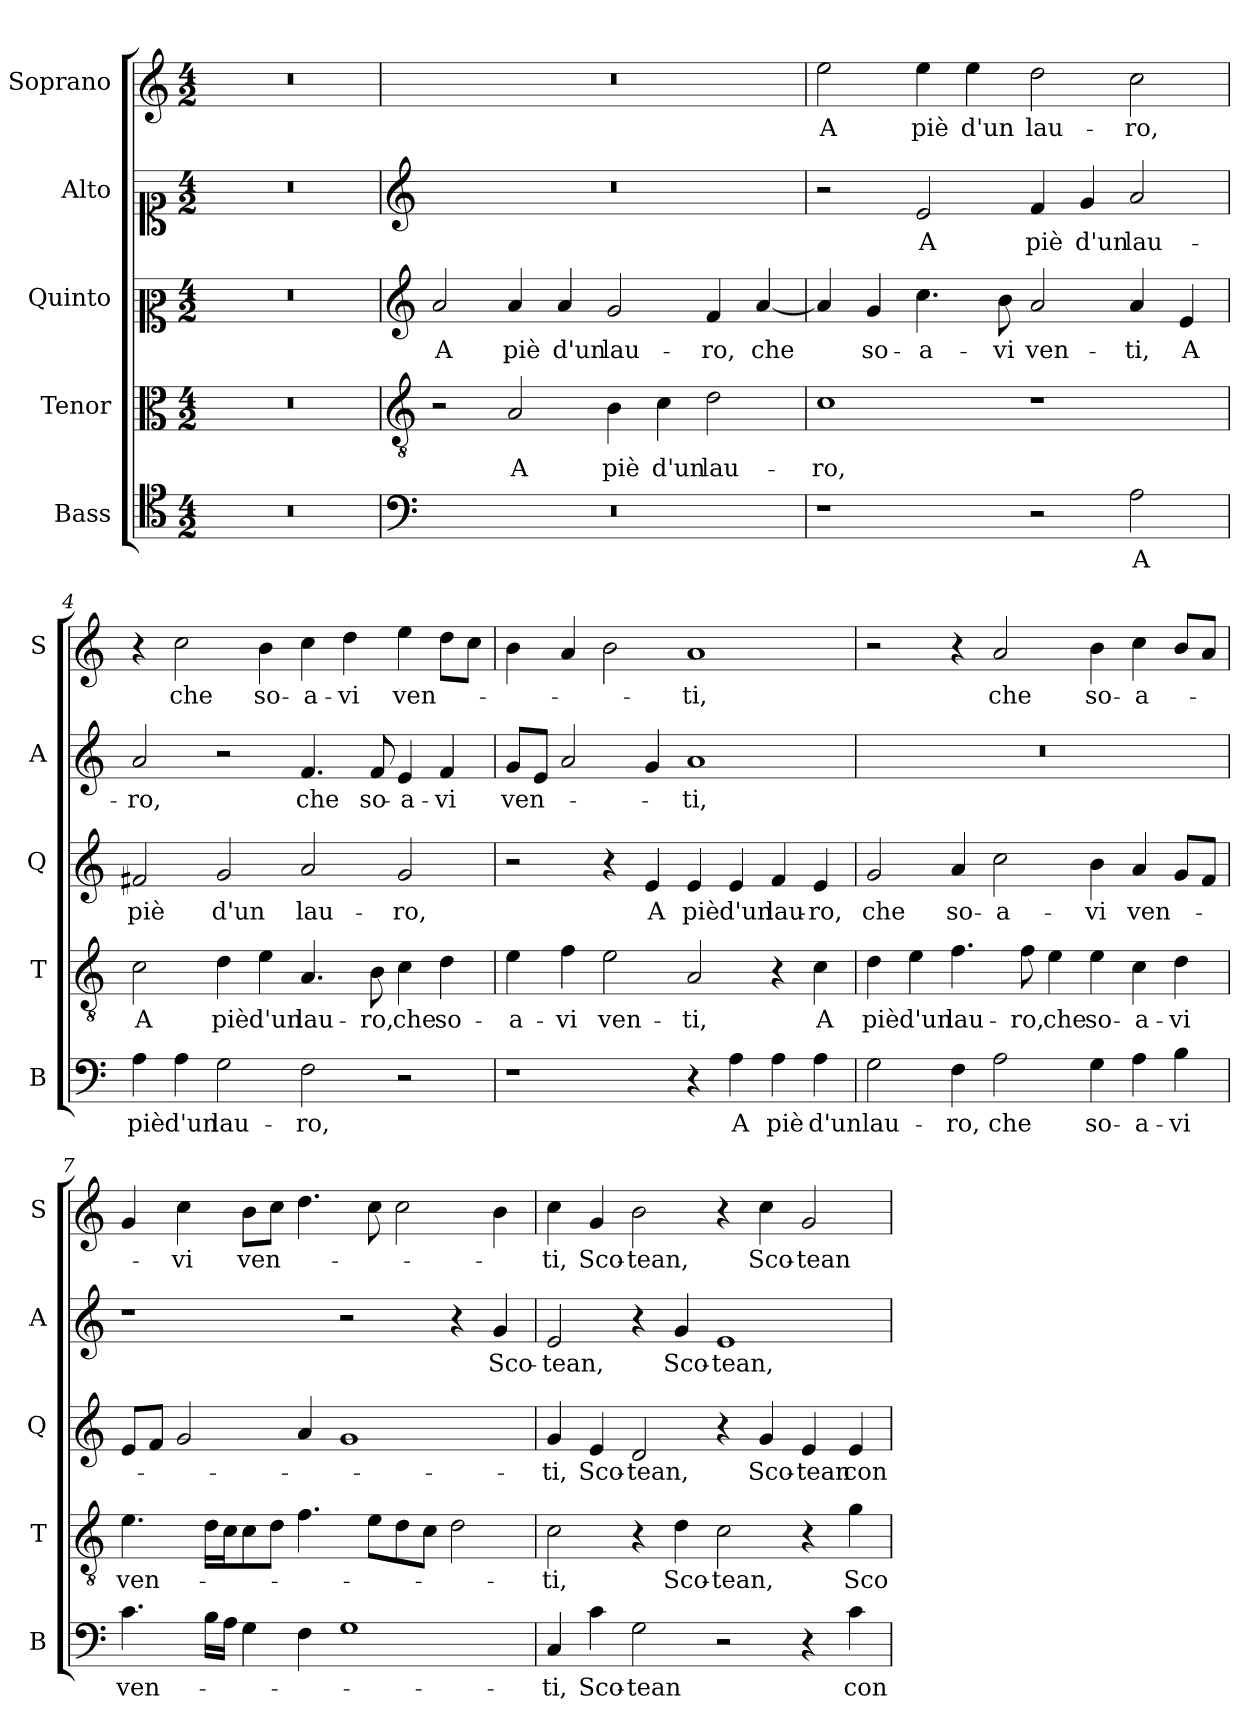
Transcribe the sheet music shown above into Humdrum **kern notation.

**kern	**text	**kern	**text	**kern	**text	**kern	**text	**kern	**text
*part5	*part5	*part4	*part4	*part3	*part3	*part2	*part2	*part1	*part1
*staff5	*staff5	*staff4	*staff4	*staff3	*staff3	*staff2	*staff2	*staff1	*staff1
*I"Bass	*	*I"Tenor	*	*I"Quinto	*	*I"Alto	*	*I"Soprano	*
*I'B	*	*I'T	*	*I'Q	*	*I'A	*	*I'S	*
*clefC4	*	*clefC3	*	*clefC2	*	*clefC1	*	*clefG2	*
*k[]	*	*k[]	*	*k[]	*	*k[]	*	*k[]	*
*C:	*	*C:	*	*C:	*	*C:	*	*C:	*
*M4/2	*	*M4/2	*	*M4/2	*	*M4/2	*	*M4/2	*
=1	=1	=1	=1	=1	=1	=1	=1	=1	=1
0r	.	0r	.	0r	.	0r	.	0r	.
=2	=2	=2	=2	=2	=2	=2	=2	=2	=2
*clefF4	*	*clefGv2	*	*clefG2	*	*clefG2	*	*	*
!	!	!	!	!	!LO:LY:b	!	!	!	!
0r	.	2r	.	2a/	A	0r	.	0r	.
!	!	!	!LO:LY:b	!	!LO:LY:b	!	!	!	!
.	.	2A/	A	4a/	piè	.	.	.	.
!	!	!	!	!	!LO:LY:b	!	!	!	!
.	.	.	.	4a/	d'un	.	.	.	.
!	!	!	!LO:LY:b	!	!LO:LY:b	!	!	!	!
.	.	4B\	piè	2g/	lau-	.	.	.	.
!	!	!	!LO:LY:b	!	!	!	!	!	!
.	.	4c\	d'un	.	.	.	.	.	.
!	!	!	!LO:LY:b	!	!LO:LY:b	!	!	!	!
.	.	2d\	lau-	4f/	-ro,	.	.	.	.
!	!	!	!	!	!LO:LY:b	!	!	!	!
.	.	.	.	[4a/	che	.	.	.	.
=3	=3	=3	=3	=3	=3	=3	=3	=3	=3
!	!	!	!LO:LY:b	!	!	!	!	!	!LO:LY:b
1r	.	1c	-ro,	4a/]	.	2r	.	2ee\	A
!	!	!	!	!	!LO:LY:b	!	!	!	!
.	.	.	.	4g/	so-	.	.	.	.
!	!	!	!	!	!LO:LY:b	!	!LO:LY:b	!	!LO:LY:b
.	.	.	.	4.cc\	-a-	2e/	A	4ee\	piè
!	!	!	!	!	!	!	!	!	!LO:LY:b
.	.	.	.	.	.	.	.	4ee\	d'un
!	!	!	!	!	!LO:LY:b	!	!	!	!
.	.	.	.	8b\	-vi	.	.	.	.
!	!	!	!	!	!LO:LY:b	!	!LO:LY:b	!	!LO:LY:b
2r	.	1r	.	2a/	ven-	4f/	piè	2dd\	lau-
!	!	!	!	!	!	!	!LO:LY:b	!	!
.	.	.	.	.	.	4g/	d'un	.	.
!	!LO:LY:b	!	!	!	!LO:LY:b	!	!LO:LY:b	!	!LO:LY:b
2A\	A	.	.	4a/	-ti,	2a/	lau-	2cc\	-ro,
!	!	!	!	!	!LO:LY:b	!	!	!	!
.	.	.	.	4e/	A	.	.	.	.
!!LO:LB:g=z
=4	=4	=4	=4	=4	=4	=4	=4	=4	=4
!	!LO:LY:b	!	!LO:LY:b	!	!LO:LY:b	!	!LO:LY:b	!	!
4A\	piè	2c\	A	2f#X/	piè	2a/	-ro,	4r	.
!	!LO:LY:b	!	!	!	!	!	!	!	!LO:LY:b
4A\	d'un	.	.	.	.	.	.	2cc\	che
!	!LO:LY:b	!	!LO:LY:b	!	!LO:LY:b	!	!	!	!
2G\	lau-	4d\	piè	2g/	d'un	2r	.	.	.
!	!	!	!LO:LY:b	!	!	!	!	!	!LO:LY:b
.	.	4e\	d'un	.	.	.	.	4b\	so-
!	!LO:LY:b	!	!LO:LY:b	!	!LO:LY:b	!	!LO:LY:b	!	!LO:LY:b
2F\	-ro,	4.A/	lau-	2a/	lau-	4.f/	che	4cc\	-a-
!	!	!	!	!	!	!	!	!	!LO:LY:b
.	.	.	.	.	.	.	.	4dd\	-vi
!	!	!	!LO:LY:b	!	!	!	!LO:LY:b	!	!
.	.	8B\	-ro,	.	.	8f/	so-	.	.
!	!	!	!LO:LY:b	!	!LO:LY:b	!	!LO:LY:b	!	!LO:LY:b
2r	.	4c\	che	2g/	-ro,	4e/	-a-	4ee\	ven-
!	!	!	!LO:LY:b	!	!	!	!LO:LY:b	!	!
.	.	4d\	so-	.	.	4f/	-vi	8dd\L	.
.	.	.	.	.	.	.	.	8cc\J	.
=5	=5	=5	=5	=5	=5	=5	=5	=5	=5
!	!	!	!LO:LY:b	!	!	!	!LO:LY:b	!	!
1r	.	4e\	-a-	2r	.	8g/L	ven-	4b\	.
.	.	.	.	.	.	8e/J	.	.	.
!	!	!	!LO:LY:b	!	!	!	!	!	!
.	.	4f\	-vi	.	.	2a/	.	4a/	.
!	!	!	!LO:LY:b	!	!	!	!	!	!
.	.	2e\	ven-	4r	.	.	.	2b\	.
!	!	!	!	!	!LO:LY:b	!	!	!	!
.	.	.	.	4e/	A	4g/	.	.	.
!	!	!	!LO:LY:b	!	!LO:LY:b	!	!LO:LY:b	!	!LO:LY:b
4r	.	2A/	-ti,	4e/	piè	1a	-ti,	1a	-ti,
!	!LO:LY:b	!	!	!	!LO:LY:b	!	!	!	!
4A\	A	.	.	4e/	d'un	.	.	.	.
!	!LO:LY:b	!	!	!	!LO:LY:b	!	!	!	!
4A\	piè	4r	.	4f/	lau-	.	.	.	.
!	!LO:LY:b	!	!LO:LY:b	!	!LO:LY:b	!	!	!	!
4A\	d'un	4c\	A	4e/	-ro,	.	.	.	.
=6	=6	=6	=6	=6	=6	=6	=6	=6	=6
!	!LO:LY:b	!	!LO:LY:b	!	!LO:LY:b	!	!	!	!
2G\	lau-	4d\	piè	2g/	che	0r	.	2r	.
!	!	!	!LO:LY:b	!	!	!	!	!	!
.	.	4e\	d'un	.	.	.	.	.	.
!	!LO:LY:b	!	!LO:LY:b	!	!LO:LY:b	!	!	!	!
4F\	-ro,	4.f\	lau-	4a/	so-	.	.	4r	.
!	!LO:LY:b	!	!	!	!LO:LY:b	!	!	!	!LO:LY:b
2A\	che	.	.	2cc\	-a-	.	.	2a/	che
!	!	!	!LO:LY:b	!	!	!	!	!	!
.	.	8f\	-ro,	.	.	.	.	.	.
!	!	!	!LO:LY:b	!	!	!	!	!	!
.	.	4e\	che	.	.	.	.	.	.
!	!LO:LY:b	!	!LO:LY:b	!	!LO:LY:b	!	!	!	!LO:LY:b
4G\	so-	4e\	so-	4b\	-vi	.	.	4b\	so-
!	!LO:LY:b	!	!LO:LY:b	!	!LO:LY:b	!	!	!	!LO:LY:b
4A\	-a-	4c\	-a-	4a/	ven-	.	.	4cc\	-a-
!	!LO:LY:b	!	!LO:LY:b	!	!	!	!	!	!
4B\	-vi	4d\	-vi	8g/L	.	.	.	8b/L	.
.	.	.	.	8f/J	.	.	.	8a/J	.
!!LO:PB:g=z
=7	=7	=7	=7	=7	=7	=7	=7	=7	=7
!	!LO:LY:b	!	!LO:LY:b	!	!	!	!	!	!
4.c\	ven-	4.e\	ven-	8e/L	.	1r	.	4g/	.
.	.	.	.	8f/J	.	.	.	.	.
!	!	!	!	!	!	!	!	!	!LO:LY:b
.	.	.	.	2g/	.	.	.	4cc\	-vi
16B\LL	.	16d\LL	.	.	.	.	.	.	.
16A\JJ	.	16c\J	.	.	.	.	.	.	.
!	!	!	!	!	!	!	!	!	!LO:LY:b
4G\	.	8c\	.	.	.	.	.	8b\L	ven-
.	.	8d\J	.	.	.	.	.	8cc\J	.
4F\	.	4.f\	.	4a/	.	.	.	4.dd\	.
1G	.	.	.	1g	.	2r	.	.	.
.	.	8e\L	.	.	.	.	.	8cc\	.
.	.	8d\	.	.	.	.	.	2cc\	.
.	.	8c\J	.	.	.	.	.	.	.
.	.	2d\	.	.	.	4r	.	.	.
!	!	!	!	!	!	!	!LO:LY:b	!	!
.	.	.	.	.	.	4g/	Sco-	4b\	.
=8	=8	=8	=8	=8	=8	=8	=8	=8	=8
!	!LO:LY:b	!	!LO:LY:b	!	!LO:LY:b	!	!LO:LY:b	!	!LO:LY:b
4C/	-ti,	2c\	-ti,	4g/	-ti,	2e/	-tean,	4cc\	-ti,
!	!LO:LY:b	!	!	!	!LO:LY:b	!	!	!	!LO:LY:b
4c\	Sco-	.	.	4e/	Sco-	.	.	4g/	Sco-
!	!LO:LY:b	!	!	!	!LO:LY:b	!	!	!	!LO:LY:b
2G\	-tean	4r	.	2d/	-tean,	4r	.	2b\	-tean,
!	!	!	!LO:LY:b	!	!	!	!LO:LY:b	!	!
.	.	4d\	Sco-	.	.	4g/	Sco-	.	.
!	!	!	!LO:LY:b	!	!	!	!LO:LY:b	!	!
2r	.	2c\	-tean,	4r	.	1e	-tean,	4r	.
!	!	!	!	!	!LO:LY:b	!	!	!	!LO:LY:b
.	.	.	.	4g/	Sco-	.	.	4cc\	Sco-
!	!	!	!	!	!LO:LY:b	!	!	!	!LO:LY:b
4r	.	4r	.	4e/	-tean	.	.	2g/	-tean
!	!LO:LY:b	!	!LO:LY:b	!	!LO:LY:b	!	!	!	!
4c\	con	4g\	Sco-	4e/	con	.	.	.	.
=	=	=	=	=	=	=	=	=	=
*-	*-	*-	*-	*-	*-	*-	*-	*-	*-
